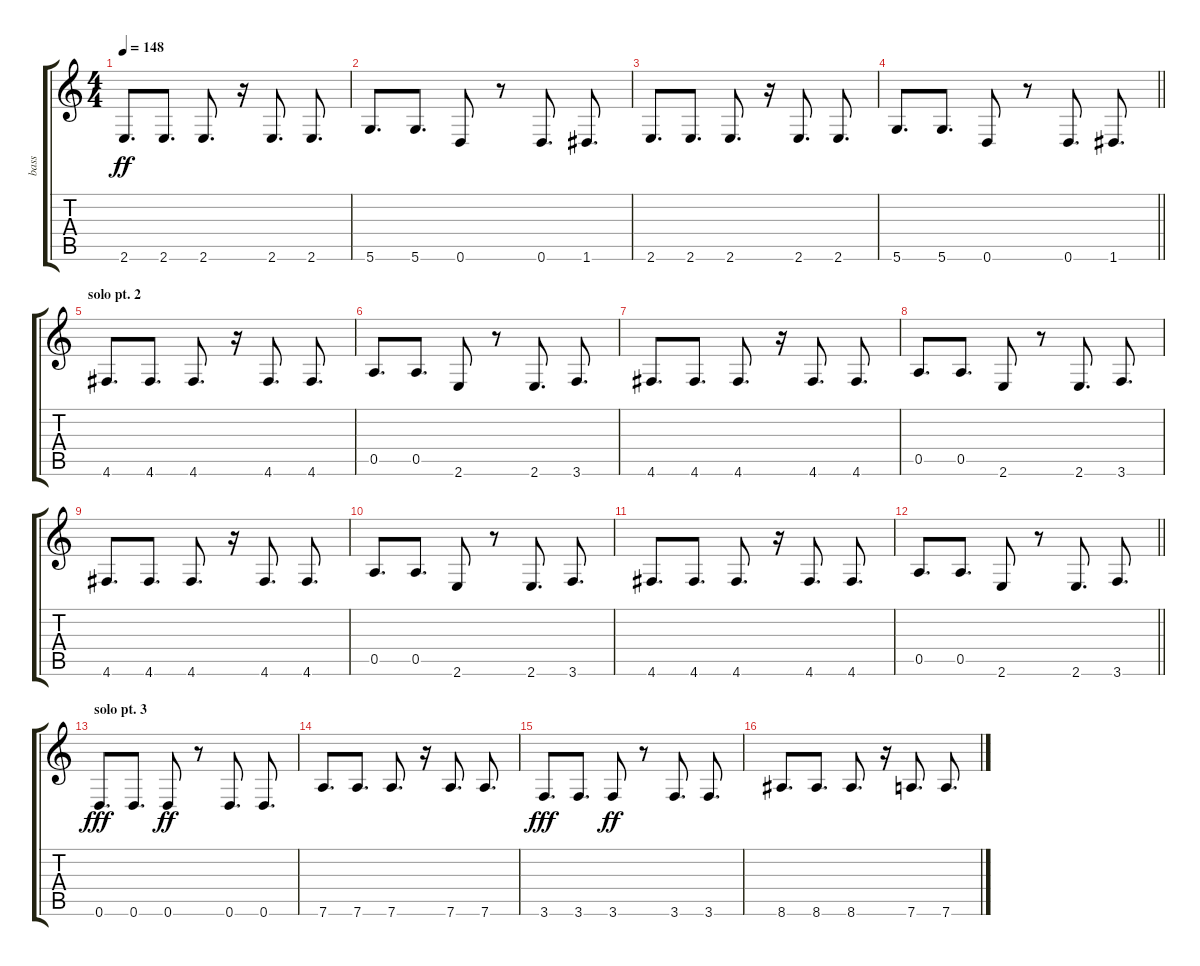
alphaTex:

\track ("bass" "bass") {instrument electricbasspick}
\staff {score tabs}
\tuning (E4 B3 G3 D3 A2 D2) {hide}
\ts (4 4)
\tempo 148
\clef g2
\ks c
2.6.8{d dy ff} 2.6.8{d} 2.6.8{d} r.16 2.6.8{d} 2.6.8{d} |
5.6.8{d} 5.6.8{d} 0.6.8 r.8 0.6.8{d} 1.6.8{d} |
2.6.8{d} 2.6.8{d} 2.6.8{d} r.16 2.6.8{d} 2.6.8{d} |
\barLineRight lightlight
5.6.8{d} 5.6.8{d} 0.6.8 r.8 0.6.8{d} 1.6.8{d} |
\section ("" "solo pt. 2")
4.6.8{d} 4.6.8{d} 4.6.8{d} r.16 4.6.8{d} 4.6.8{d} |
0.5.8{d} 0.5.8{d} 2.6.8 r.8 2.6.8{d} 3.6.8{d} |
4.6.8{d} 4.6.8{d} 4.6.8{d} r.16 4.6.8{d} 4.6.8{d} |
0.5.8{d} 0.5.8{d} 2.6.8 r.8 2.6.8{d} 3.6.8{d} |
4.6.8{d} 4.6.8{d} 4.6.8{d} r.16 4.6.8{d} 4.6.8{d} |
0.5.8{d} 0.5.8{d} 2.6.8 r.8 2.6.8{d} 3.6.8{d} |
4.6.8{d} 4.6.8{d} 4.6.8{d} r.16 4.6.8{d} 4.6.8{d} |
\barLineRight lightlight
0.5.8{d} 0.5.8{d} 2.6.8 r.8 2.6.8{d} 3.6.8{d} |
\section ("" "solo pt. 3")
0.6.8{d dy fff} 0.6.8{d} 0.6.8{dy ff} r.8 0.6.8{d} 0.6.8{d} |
7.6.8{d} 7.6.8{d} 7.6.8{d} r.16 7.6.8{d} 7.6.8{d} |
3.6.8{d dy fff} 3.6.8{d} 3.6.8{dy ff} r.8 3.6.8{d} 3.6.8{d} |
8.6.8{d} 8.6.8{d} 8.6.8{d} r.16 7.6.8{d} 7.6.8{d}
